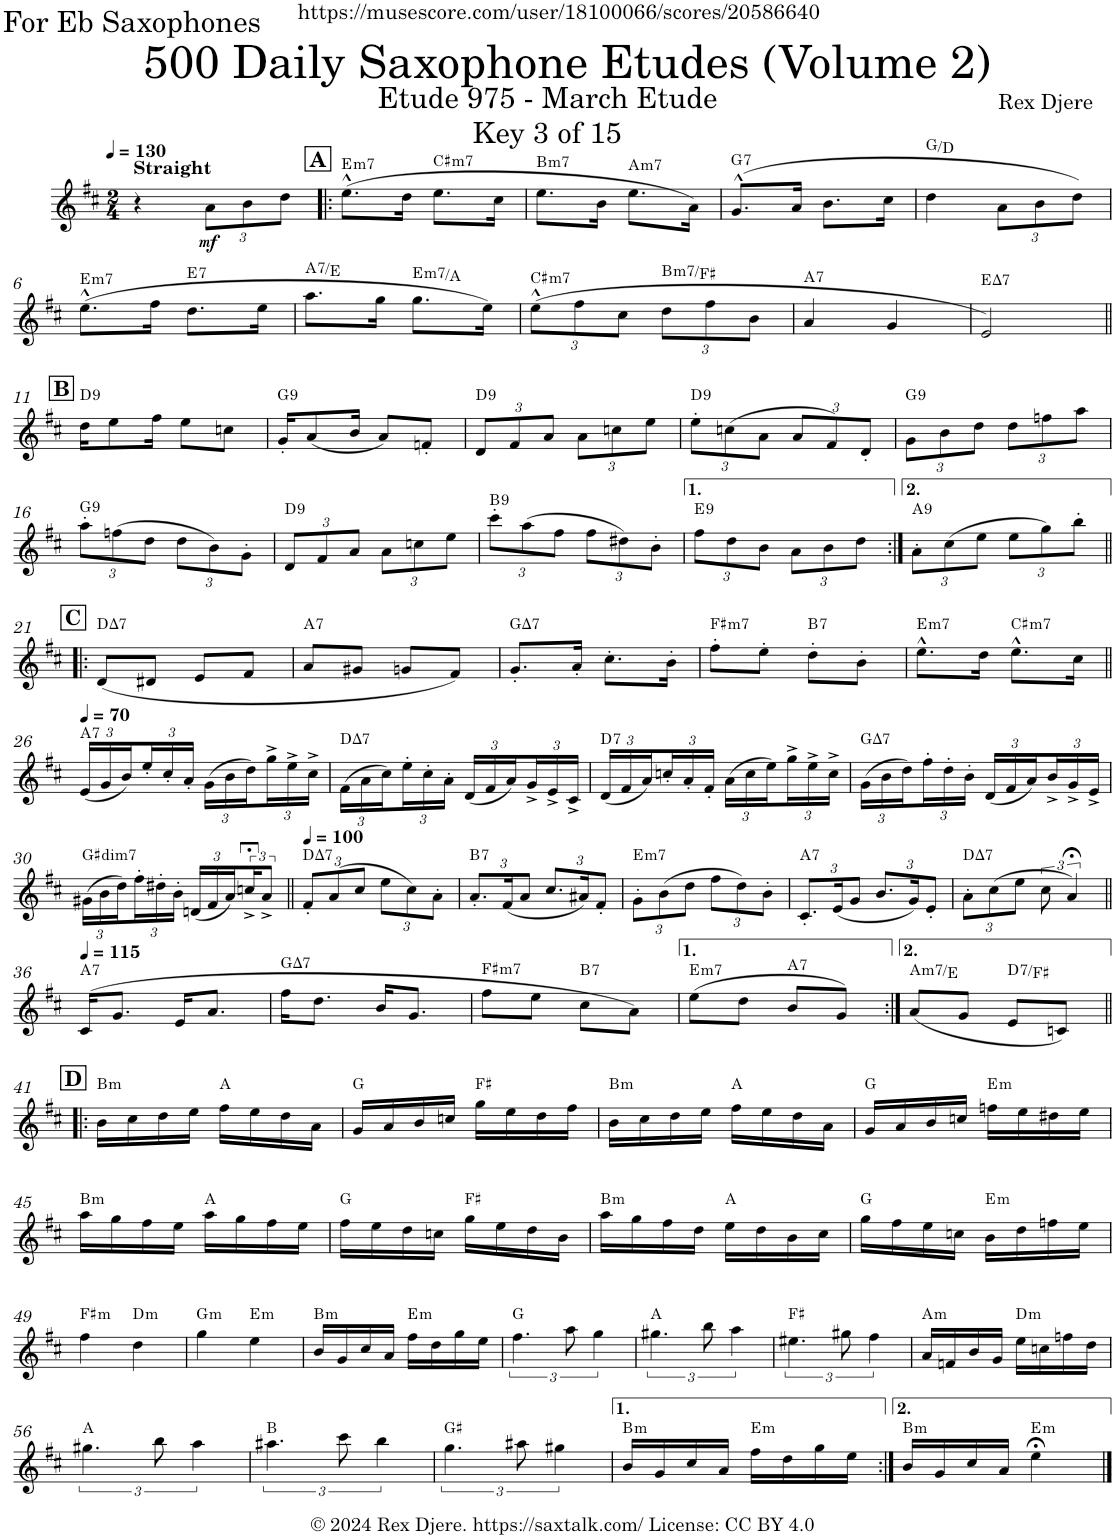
**kern	**dynam	**harte
*part1	*part1	*part1
*staff1	*staff1	*
*I"Alto Saxophone	*	*
*I'A. Sax.	*	*
*clefG2	*	*
*Trd5c9	*	*
*k[f#c#]	*	*
*M2/4	*	*
*MM130	*	*
=1	=1	=1
!LO:TX:a:B:t=Straight	!	!
4r	.	.
*Xbrackettup	*	*
!	!LO:DY:b	!
12a\L	mf	.
12b\	.	.
12dd\J	.	.
!!LO:REH:place=s1:a:B:cj:fs=14:t=A
=2!|:	=2!|:	=2!|:
!	!	!LO:H:kt=m7
(8.ee^^\L	.	E:min7
16dd\Jk	.	.
!	!	!LO:H:kt=m7
8.ee\L	.	C#:min7
16cc#\Jk	.	.
=3	=3	=3
!	!	!LO:H:kt=m7
8.ee\L	.	B:min7
16b\Jk	.	.
!	!	!LO:H:kt=m7
8.ee\L	.	A:min7
16a\Jk)	.	.
=4	=4	=4
!	!	!LO:H:kt=7
(8.g^^/L	.	G:7
16a/Jk	.	.
8.b\L	.	.
16cc#\Jk	.	.
=5	=5	=5
4dd\	.	G:maj/5
12a\L	.	.
12b\	.	.
12dd\J)	.	.
!!LO:LB:g=z
=6	=6	=6
!	!	!LO:H:kt=m7
(8.ee^^\L	.	E:min7
16ff#\Jk	.	.
!	!	!LO:H:kt=7
8.dd\L	.	E:7
16ee\Jk	.	.
=7	=7	=7
!	!	!LO:H:kt=7
8.aa\L	.	A:7/5
16gg\Jk	.	.
!	!	!LO:H:kt=m7
8.gg\L	.	E:min7/4
16ee\Jk)	.	.
=8	=8	=8
!	!	!LO:H:kt=m7
(12ee^^\L	.	C#:min7
12ff#\	.	.
12cc#\J	.	.
!	!	!LO:H:kt=m7
12dd\L	.	B:min7/5
12ff#\	.	.
12b\J	.	.
=9	=9	=9
!	!	!LO:H:kt=7
4a/	.	A:7
4g/	.	.
=10	=10	=10
!	!	!LO:H:kt=7
2e/)	.	E:maj7
!!LO:LB:g=z
!!LO:REH:place=s1:a:B:cj:fs=14:t=B
=11||	=11||	=11||
!	!	!LO:H:kt=9
16dd\KL	.	D:9
8ee\	.	.
16ff#\Jk	.	.
8ee\L	.	.
8ccn\J	.	.
=12	=12	=12
!	!	!LO:H:kt=9
16g'/KL	.	G:9
(8a/	.	.
16b/Jk	.	.
8a/L)	.	.
8fn'/J	.	.
=13	=13	=13
!	!	!LO:H:kt=9
12d/L	.	D:9
12f#/	.	.
12a/J	.	.
12a\L	.	.
12ccn\	.	.
12ee\J	.	.
=14	=14	=14
!	!	!LO:H:kt=9
12ee'\L	.	D:9
(12ccn\	.	.
12a\J	.	.
12a/L	.	.
12f#/)	.	.
12d'/J	.	.
=15	=15	=15
!	!	!LO:H:kt=9
12g\L	.	G:9
12b\	.	.
12dd\J	.	.
12dd\L	.	.
12ffn\	.	.
12aa\J	.	.
!!LO:LB:g=z
=16	=16	=16
!	!	!LO:H:kt=9
12aa'\L	.	G:9
(12ffn\	.	.
12dd\J	.	.
12dd\L	.	.
12b\)	.	.
12g'\J	.	.
=17	=17	=17
!	!	!LO:H:kt=9
12d/L	.	D:9
12f#/	.	.
12a/J	.	.
12a\L	.	.
12ccn\	.	.
12ee\J	.	.
=18	=18	=18
!	!	!LO:H:kt=9
12ccc#'\L	.	B:9
(12aa\	.	.
12ff#\J	.	.
12ff#\L	.	.
12dd#X\)	.	.
12b'\J	.	.
=19	=19	=19
!	!	!LO:H:kt=9
12ff#\L	.	E:9
12dd\	.	.
12b\J	.	.
12a\L	.	.
12b\	.	.
12dd\J	.	.
=20:|!	=20:|!	=20:|!
!	!	!LO:H:kt=9
12a'\L	.	A:9
(12cc#\	.	.
12ee\J	.	.
12ee\L	.	.
12gg\)	.	.
12bb'\J	.	.
!!LO:LB:g=z
!!LO:REH:place=s1:a:B:cj:fs=14:t=C
=21!|:	=21!|:	=21!|:
!	!	!LO:H:kt=7
(8d/L	.	D:maj7
8d#X/J	.	.
8e/L	.	.
8f#/J	.	.
=22	=22	=22
!	!	!LO:H:kt=7
8a/L	.	A:7
8g#X/J	.	.
8gn/L	.	.
8f#/J)	.	.
=23	=23	=23
!	!	!LO:H:kt=7
8.g'/L	.	G:maj7
16a'/Jk	.	.
8.cc#'\L	.	.
16b'\Jk	.	.
=24	=24	=24
!	!	!LO:H:kt=m7
8ff#'\L	.	F#:min7
8ee'\J	.	.
!	!	!LO:H:kt=7
8dd'\L	.	B:7
8b'\J	.	.
=25	=25	=25
!	!	!LO:H:kt=m7
8.ee^^\L	.	E:min7
16dd\Jk	.	.
!	!	!LO:H:kt=m7
8.ee^^\L	.	C#:min7
16cc#\Jk	.	.
!!LO:LB:g=z
=26||	=26||	=26||
*MM70	*	*
!	!	!LO:H:kt=7
(24e/LL	.	A:7
24g/	.	.
24b/)	.	.
24ee'/	.	.
24cc#'/	.	.
24a'/JJ	.	.
(24g\LL	.	.
24b\	.	.
24dd\)	.	.
24gg^\	.	.
24ee^\	.	.
24cc#^\JJ	.	.
=27	=27	=27
!	!	!LO:H:kt=7
(24f#\LL	.	D:maj7
24a\	.	.
24cc#\)	.	.
24ee'\	.	.
24cc#'\	.	.
24a'\JJ	.	.
(24d/LL	.	.
24f#/	.	.
24a/)	.	.
24g^/	.	.
24e^/	.	.
24c#^/JJ	.	.
=28	=28	=28
!	!	!LO:H:kt=7
(24d/LL	.	D:7
24f#/	.	.
24a/)	.	.
24ccn'/	.	.
24a'/	.	.
24f#'/JJ	.	.
(24a\LL	.	.
24cc\	.	.
24ee\)	.	.
24gg^\	.	.
24ee^\	.	.
24cc^\JJ	.	.
=29	=29	=29
!	!	!LO:H:kt=7
(24g\LL	.	G:maj7
24b\	.	.
24dd\)	.	.
24ff#'\	.	.
24dd'\	.	.
24b'\JJ	.	.
(24d/LL	.	.
24f#/	.	.
24a/)	.	.
24b^/	.	.
24g^/	.	.
24e^/JJ	.	.
!!LO:LB:g=z
=30	=30	=30
!	!	!LO:H:kt=dim7
(24g#X\LL	.	G#:dim7
24b\	.	.
24dd\)	.	.
24ff#'\	.	.
24dd#X'\	.	.
24b'\JJ	.	.
(24dn/LL	.	.
24f#/	.	.
24a/)	.	.
*brackettup	*	*
24ccn;<^/J	.	.
12a^/J	.	.
=31||	=31||	=31||
*Xbrackettup	*	*
*MM100	*	*
!	!	!LO:H:kt=7
12f#'/L	.	D:maj7
(12a/	.	.
12cc#/J	.	.
12ee\L	.	.
12cc#\)	.	.
12a'\J	.	.
=32	=32	=32
!	!	!LO:H:kt=7
12.a'/L	.	B:7
(24f#/K	.	.
12a/J	.	.
12.cc#/L	.	.
24a#X/K)	.	.
12f#'/J	.	.
=33	=33	=33
!	!	!LO:H:kt=m7
12g'\L	.	E:min7
(12b\	.	.
12dd\J	.	.
12ff#\L	.	.
12dd\)	.	.
12b'\J	.	.
=34	=34	=34
!	!	!LO:H:kt=7
12.c#'/L	.	A:7
(24e/K	.	.
12g/J	.	.
12.b/L	.	.
24g/K)	.	.
12e'/J	.	.
=35	=35	=35
!	!	!LO:H:kt=7
12a'\L	.	D:maj7
(12cc#\	.	.
12ee\J	.	.
*brackettup	*	*
12cc#\	.	.
6a;</)	.	.
!!LO:LB:g=z
=36||	=36||	=36||
*MM115	*	*
!	!	!LO:H:kt=7
(16c#/KL	.	A:7
8.g/J	.	.
16e/KL	.	.
8.a/J	.	.
=37	=37	=37
!	!	!LO:H:kt=7
16ff#\KL	.	G:maj7
8.dd\J	.	.
16b/KL	.	.
8.g/J	.	.
=38	=38	=38
!	!	!LO:H:kt=m7
8ff#\L	.	F#:min7
8ee\J	.	.
!	!	!LO:H:kt=7
8cc#\L	.	B:7
8a\J)	.	.
=39	=39	=39
!	!	!LO:H:kt=m7
(8ee\L	.	E:min7
8dd\J	.	.
!	!	!LO:H:kt=7
8b/L	.	A:7
8g/J)	.	.
=40:|!	=40:|!	=40:|!
!	!	!LO:H:kt=m7
(8a/L	.	A:min7/5
8g/J	.	.
!	!	!LO:H:kt=7
8e/L	.	D:7/3
8cn/J)	.	.
!!LO:LB:g=z
!!LO:REH:place=s1:a:B:cj:fs=14:t=D
=41!|:	=41!|:	=41!|:
!	!	!LO:H:kt=m
16b\LL	.	B:min
16cc#\	.	.
16dd\	.	.
16ee\JJ	.	.
16ff#\LL	.	A:maj
16ee\	.	.
16dd\	.	.
16a\JJ	.	.
=42	=42	=42
16g/LL	.	G:maj
16a/	.	.
16b/	.	.
16ccn/JJ	.	.
16gg\LL	.	F#:maj
16ee\	.	.
16dd\	.	.
16ff#\JJ	.	.
=43	=43	=43
!	!	!LO:H:kt=m
16b\LL	.	B:min
16cc#\	.	.
16dd\	.	.
16ee\JJ	.	.
16ff#\LL	.	A:maj
16ee\	.	.
16dd\	.	.
16a\JJ	.	.
=44	=44	=44
16g/LL	.	G:maj
16a/	.	.
16b/	.	.
16ccn/JJ	.	.
!	!	!LO:H:kt=m
16ffn\LL	.	E:min
16ee\	.	.
16dd#X\	.	.
16ee\JJ	.	.
!!LO:LB:g=z
=45	=45	=45
!	!	!LO:H:kt=m
16aa\LL	.	B:min
16gg\	.	.
16ff#\	.	.
16ee\JJ	.	.
16aa\LL	.	A:maj
16gg\	.	.
16ff#\	.	.
16ee\JJ	.	.
=46	=46	=46
16ff#\LL	.	G:maj
16ee\	.	.
16dd\	.	.
16ccn\JJ	.	.
16gg\LL	.	F#:maj
16ee\	.	.
16dd\	.	.
16b\JJ	.	.
=47	=47	=47
!	!	!LO:H:kt=m
16aa\LL	.	B:min
16gg\	.	.
16ff#\	.	.
16dd\JJ	.	.
16ee\LL	.	A:maj
16dd\	.	.
16b\	.	.
16cc#\JJ	.	.
=48	=48	=48
16gg\LL	.	G:maj
16ff#\	.	.
16ee\	.	.
16ccn\JJ	.	.
!	!	!LO:H:kt=m
16b\LL	.	E:min
16dd\	.	.
16ffn\	.	.
16ee\JJ	.	.
!!LO:LB:g=z
=49	=49	=49
!	!	!LO:H:kt=m
4ff#\	.	F#:min
!	!	!LO:H:kt=m
4dd\	.	D:min
=50	=50	=50
!	!	!LO:H:kt=m
4gg\	.	G:min
!	!	!LO:H:kt=m
4ee\	.	E:min
=51	=51	=51
!	!	!LO:H:kt=m
16b/LL	.	B:min
16g/	.	.
16cc#/	.	.
16a/JJ	.	.
!	!	!LO:H:kt=m
16ff#\LL	.	E:min
16dd\	.	.
16gg\	.	.
16ee\JJ	.	.
=52	=52	=52
6.ff#\	.	G:maj
12aa\	.	.
6gg\	.	.
=53	=53	=53
6.gg#X\	.	A:maj
12bb\	.	.
6aa\	.	.
=54	=54	=54
6.ee#X\	.	F#:maj
12gg#X\	.	.
6ff#\	.	.
=55	=55	=55
!	!	!LO:H:kt=m
16a/LL	.	A:min
16fn/	.	.
16b/	.	.
16g/JJ	.	.
!	!	!LO:H:kt=m
16ee\LL	.	D:min
16ccn\	.	.
16ffn\	.	.
16dd\JJ	.	.
!!LO:LB:g=z
=56	=56	=56
6.gg#X\	.	A:maj
12bb\	.	.
6aa\	.	.
=57	=57	=57
6.aa#X\	.	B:maj
12ccc#\	.	.
6bb\	.	.
=58	=58	=58
6.gg\	.	G#:maj
12aa#X\	.	.
6gg#X\	.	.
=59	=59	=59
!	!	!LO:H:kt=m
16b/LL	.	B:min
16g/	.	.
16cc#/	.	.
16a/JJ	.	.
!	!	!LO:H:kt=m
16ff#\LL	.	E:min
16dd\	.	.
16gg\	.	.
16ee\JJ	.	.
=60:|!	=60:|!	=60:|!
!	!	!LO:H:kt=m
16b/LL	.	B:min
16g/	.	.
16cc#/	.	.
16a/JJ	.	.
!	!	!LO:H:kt=m
4ee;<\	.	E:min
==	==	==
*-	*-	*-
